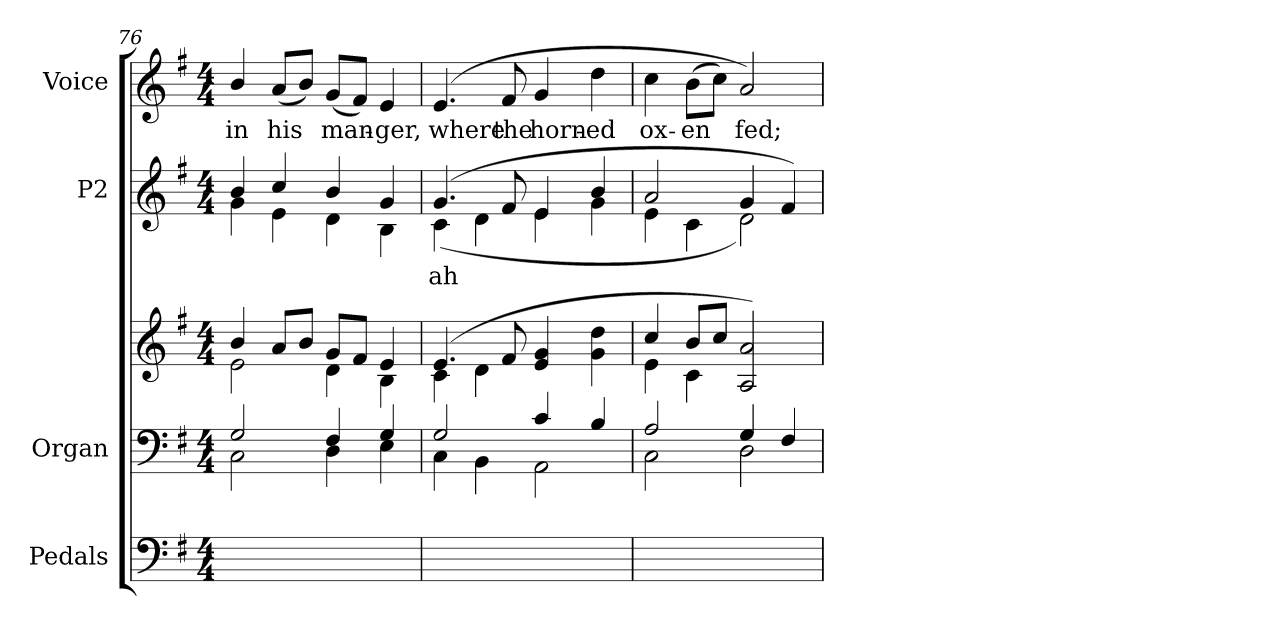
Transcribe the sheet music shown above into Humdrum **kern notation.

**kern	**kern	**kern	**kern	**text	**kern	**text
*part4	*part3	*part3	*part2	*part2	*part1	*part1
*staff5	*staff4	*staff3	*staff2	*staff2	*staff1	*staff1
*I"Pedals	*I"Organ	*	*I"P2	*	*I"Voice	*
*I'Ped.	*	*	*	*	*	*
*clefF4	*clefF4	*clefG2	*clefG2	*	*clefG2	*
*k[f#]	*k[f#]	*k[f#]	*k[f#]	*	*k[f#]	*
*G:	*G:	*G:	*G:	*	*G:	*
*M4/4	*M4/4	*M4/4	*M4/4	*	*M4/4	*
=76	=76	=76	=76	=76	=76	=76
*	*^	*^	*^	*	*	*
!	!	!	!	!	!	!	!	!	!LO:LY:b:color=#000000
2Ci/yy	2Gi/	2Ci\	4bi/	2ei\	4bi/	4gi\	.	4bi/	in
!	!	!	!	!	!	!	!	!	!LO:LY:b:color=#000000
.	.	.	8ai/L	.	4cci/	4ei\	.	(8ai/L	his
.	.	.	8bi/J	.	.	.	.	8bi/J)	.
!	!	!	!	!	!	!	!	!	!LO:LY:b:color=#000000
4Di\yy	4F#i/	4Di\	8gi/L	4di\	4bi/	4di\	.	(8gi/L	man-
.	.	.	8f#i/J	.	.	.	.	8f#i/J)	.
!	!	!	!	!	!	!	!	!	!LO:LY:b:color=#000000
4Ei\yy	4Gi/	4Ei\	4ei/	4Bi\	4gi/	4Bi\	.	4ei/	-ger,
!!LO:LB:g=z
=77	=77	=77	=77	=77	=77	=77	=77	=77	=77
!	!	!	!	!	!	!	!LO:LY:b:color=#000000	!	!
!	!	!	!	!	!	!	!	!	!LO:LY:b:color=#000000
4Ci/yy	2Gi/	4Ci\	(4.ei/	4ci\	(4.gi/	(4ci\	ah	(4.ei/	where
4BBi/yy	.	4BBi\	.	4di\	.	4di\	.	.	.
!	!	!	!	!	!	!	!	!	!LO:LY:b:color=#000000
.	.	.	8f#i/	.	8f#i/	.	.	8f#i/	the
!	!	!	!	!	!	!	!	!	!LO:LY:b:color=#000000
2AAi/yy	4ci/	2AAi\	4ei/ 4gi	2ryy	4ei/	4ei\	.	4gi/	horn-
!	!	!	!	!	!	!	!	!	!LO:LY:b:color=#000000
.	4Bi/	.	4gi\ 4ddi	.	4bi/	4gi\	.	4ddi\	-ed
=78	=78	=78	=78	=78	=78	=78	=78	=78	=78
!	!	!	!	!	!	!	!	!	!LO:LY:b:color=#000000
2Ci/yy	2Ai/	2Ci\	4cci/	4ei\	2ai/	4ei\	.	4cci\	ox-
!	!	!	!	!	!	!	!	!	!LO:LY:b:color=#000000
.	.	.	8bi/L	4ci\	.	4ci\	.	(8bi\L	-en
.	.	.	8cci/J	.	.	.	.	8cci\J)	.
!	!	!	!	!	!	!	!	!	!LO:LY:b:color=#000000
2Di\yy	4Gi/	2Di\	2Ai/ 2ai)	2ryy	4gi/	2di\)	.	2ai/)	fed;
.	4F#i/	.	.	.	4f#i/)	.	.	.	.
*	*v	*v	*	*	*v	*v	*	*	*
*	*	*v	*v	*	*	*	*
=	=	=	=	=	=	=
*-	*-	*-	*-	*-	*-	*-
